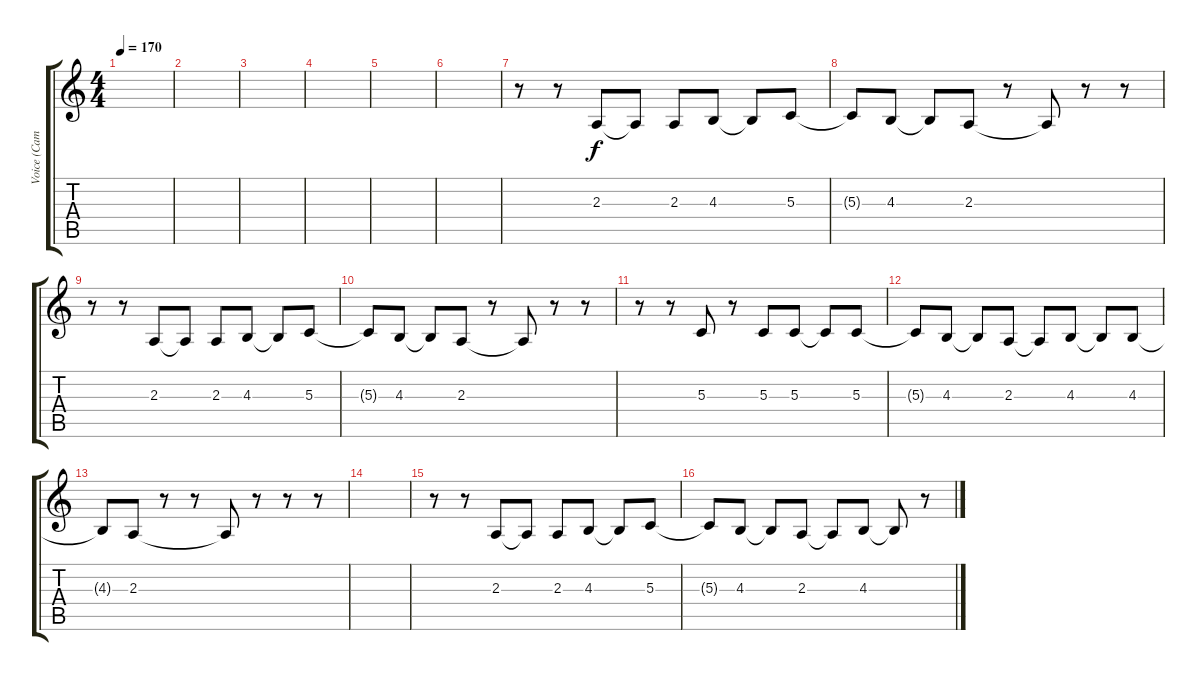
\track ("Voice (Campino)" "Voice (Cam") {instrument englishhorn}
\staff {score tabs}
\tuning (E4 B3 G3 D3 A2 E2) {hide}
\ts (4 4)
\tempo 170
\clef g2
\ks c
|
|
|
|
|
|
r.8 r.8 2.3.8 2.3{t}.8 2.3.8 4.3.8 4.3{t}.8 5.3.8 |
5.3{t}.8 4.3.8 4.3{t}.8 2.3.8 r.8 2.3{t}.8 r.8 r.8 |
r.8 r.8 2.3.8 2.3{t}.8 2.3.8 4.3.8 4.3{t}.8 5.3.8 |
5.3{t}.8 4.3.8 4.3{t}.8 2.3.8 r.8 2.3{t}.8 r.8 r.8 |
r.8 r.8 5.3.8 r.8 5.3.8 5.3.8 5.3{t}.8 5.3.8 |
5.3{t}.8 4.3.8 4.3{t}.8 2.3.8 2.3{t}.8 4.3.8 4.3{t}.8 4.3.8 |
4.3{t}.8 2.3.8 r.8 r.8 2.3{t}.8 r.8 r.8 r.8 |
|
r.8 r.8 2.3.8 2.3{t}.8 2.3.8 4.3.8 4.3{t}.8 5.3.8 |
5.3{t}.8 4.3.8 4.3{t}.8 2.3.8 2.3{t}.8 4.3.8 4.3{t}.8 r.8
